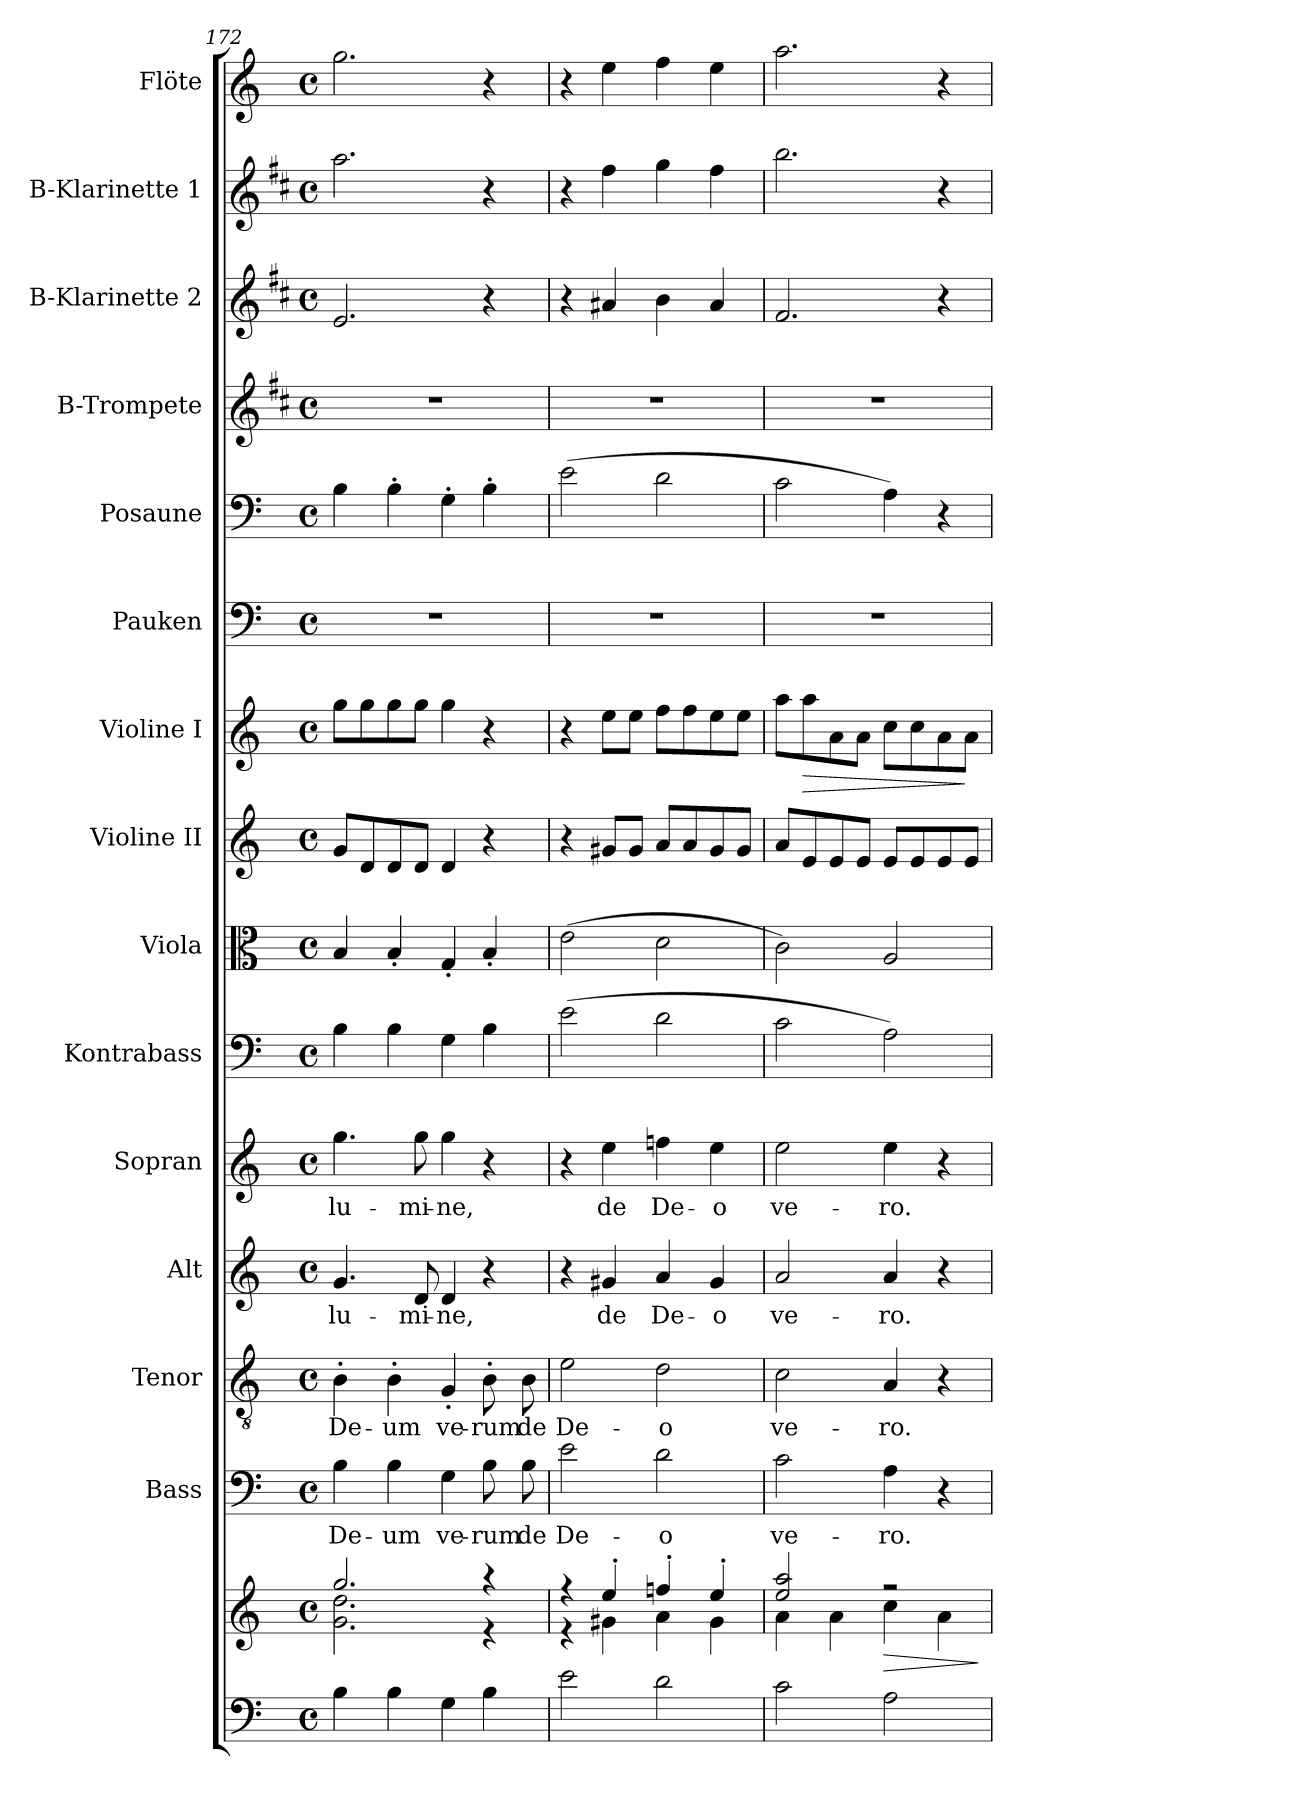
**kern	**kern	**dynam	**kern	**text	**kern	**text	**kern	**text	**kern	**text	**kern	**kern	**kern	**kern	**dynam	**kern	**kern	**kern	**kern	**kern	**kern
*part15	*part15	*part15	*part14	*part14	*part13	*part13	*part12	*part12	*part11	*part11	*part10	*part9	*part8	*part7	*part7	*part6	*part5	*part4	*part3	*part2	*part1
*staff16	*staff15	*staff15/16	*staff14	*staff14	*staff13	*staff13	*staff12	*staff12	*staff11	*staff11	*staff10	*staff9	*staff8	*staff7	*staff7	*staff6	*staff5	*staff4	*staff3	*staff2	*staff1
*	*	*	*I"Bass	*	*I"Tenor	*	*I"Alt	*	*I"Sopran	*	*I"Kontrabass	*I"Viola	*I"Violine II	*I"Violine I	*	*I"Pauken	*I"Posaune	*I"B-Trompete	*I"B-Klarinette 2	*I"B-Klarinette 1	*I"Flöte
*	*	*	*I'B.	*	*I'T.	*	*I'A.	*	*I'S.	*	*I'Kb.	*I'Vla.	*I'Vl. II	*I'Vl. I	*	*I'Pk.	*I'Pos.	*I'B Trp.	*I'B Kl. 2	*I'B Kl. 1	*I'Fl.
*clefF4	*clefG2	*	*clefF4	*	*clefGv2	*	*clefG2	*	*clefG2	*	*clefF4	*clefC3	*clefG2	*clefG2	*	*clefF4	*clefF4	*clefG2	*clefG2	*clefG2	*clefG2
*	*	*	*	*	*	*	*	*	*	*	*ITrd7c12	*	*	*	*	*	*	*ITrd1c2	*ITrd1c2	*ITrd1c2	*
*k[]	*k[]	*	*k[]	*	*k[]	*	*k[]	*	*k[]	*	*k[]	*k[]	*k[]	*k[]	*	*k[]	*k[]	*k[]	*k[]	*k[]	*k[]
*C:	*C:	*	*C:	*	*C:	*	*C:	*	*C:	*	*C:	*C:	*C:	*C:	*	*C:	*C:	*C:	*C:	*C:	*C:
*M4/4	*M4/4	*	*M4/4	*	*M4/4	*	*M4/4	*	*M4/4	*	*M4/4	*M4/4	*M4/4	*M4/4	*	*M4/4	*M4/4	*M4/4	*M4/4	*M4/4	*M4/4
*met(c)	*met(c)	*	*met(c)	*	*met(c)	*	*met(c)	*	*met(c)	*	*met(c)	*met(c)	*met(c)	*met(c)	*	*met(c)	*met(c)	*met(c)	*met(c)	*met(c)	*met(c)
=172	=172	=172	=172	=172	=172	=172	=172	=172	=172	=172	=172	=172	=172	=172	=172	=172	=172	=172	=172	=172	=172
*	*^	*	*	*	*	*	*	*	*	*	*	*	*	*	*	*	*	*	*	*	*
!	!	!	!	!	!LO:LY:b	!	!LO:LY:b	!	!LO:LY:b	!	!LO:LY:b	!	!	!	!	!	!	!	!	!	!	!
4B\	2.gg/	2.g\ 2.dd\	.	4B\	De-	4B'>\	De-	4.g/	lu-	4.gg\	lu-	4BB\	4B/	8g/L	8gg\L	.	1r	4B\	1r	2.d/	2.gg\	2.gg\
.	.	.	.	.	.	.	.	.	.	.	.	.	.	8d/	8gg\	.	.	.	.	.	.	.
!	!	!	!	!	!LO:LY:b	!	!LO:LY:b	!	!	!	!	!	!	!	!	!	!	!	!	!	!	!
4B\	.	.	.	4B\	-um	4B'>\	-um	.	.	.	.	4BB\	4B'</	8d/	8gg\	.	.	4B'>\	.	.	.	.
!	!	!	!	!	!	!	!	!	!LO:LY:b	!	!LO:LY:b	!	!	!	!	!	!	!	!	!	!	!
.	.	.	.	.	.	.	.	8d/	-mi-	8gg\	-mi-	.	.	8d/J	8gg\J	.	.	.	.	.	.	.
!	!	!	!	!	!LO:LY:b	!	!LO:LY:b	!	!LO:LY:b	!	!LO:LY:b	!	!	!	!	!	!	!	!	!	!	!
4G\	.	.	.	4G\	ve-	4G'</	ve-	4d/	-ne,	4gg\	-ne,	4GG\	4G'</	4d/	4gg\	.	.	4G'>\	.	.	.	.
!	!	!	!	!	!LO:LY:b	!	!LO:LY:b	!	!	!	!	!	!	!	!	!	!	!	!	!	!	!
4B\	4r	4r	.	8B\	-rum	8B'>\	-rum	4r	.	4r	.	4BB\	4B'</	4r	4r	.	.	4B'>\	.	4r	4r	4r
!	!	!	!	!	!LO:LY:b	!	!LO:LY:b	!	!	!	!	!	!	!	!	!	!	!	!	!	!	!
.	.	.	.	8B\	de	8B\	de	.	.	.	.	.	.	.	.	.	.	.	.	.	.	.
!!LO:PB:g=z
=173	=173	=173	=173	=173	=173	=173	=173	=173	=173	=173	=173	=173	=173	=173	=173	=173	=173	=173	=173	=173	=173	=173
!	!	!	!	!	!LO:LY:b	!	!LO:LY:b	!	!	!	!	!	!	!	!	!	!	!	!	!	!	!
2e\	4r	4r	.	2e\	De-	2e\	De-	4r	.	4r	.	(>2E\	(>2e\	4r	4r	.	1r	(>2e\	1r	4r	4r	4r
!	!	!	!	!	!	!	!	!	!LO:LY:b	!	!LO:LY:b	!	!	!	!	!	!	!	!	!	!	!
.	4ee'>/	4g#X\	.	.	.	.	.	4g#X/	de	4ee\	de	.	.	8g#X/L	8ee\L	.	.	.	.	4g#X/	4ee\	4ee\
.	.	.	.	.	.	.	.	.	.	.	.	.	.	8g#/J	8ee\J	.	.	.	.	.	.	.
!	!	!	!	!	!LO:LY:b	!	!LO:LY:b	!	!LO:LY:b	!	!LO:LY:b	!	!	!	!	!	!	!	!	!	!	!
2d\	4ffn'>/	4a\	.	2d\	-o	2d\	-o	4a/	De-	4ffn\	De-	2D\	2d\	8a/L	8ff\L	.	.	2d\	.	4a\	4ff\	4ff\
.	.	.	.	.	.	.	.	.	.	.	.	.	.	8a/	8ff\	.	.	.	.	.	.	.
!	!	!	!	!	!	!	!	!	!LO:LY:b	!	!LO:LY:b	!	!	!	!	!	!	!	!	!	!	!
.	4ee'>/	4g#\	.	.	.	.	.	4g#/	-o	4ee\	-o	.	.	8g#/	8ee\	.	.	.	.	4g#/	4ee\	4ee\
.	.	.	.	.	.	.	.	.	.	.	.	.	.	8g#/J	8ee\J	.	.	.	.	.	.	.
=174	=174	=174	=174	=174	=174	=174	=174	=174	=174	=174	=174	=174	=174	=174	=174	=174	=174	=174	=174	=174	=174	=174
!	!	!	!	!	!LO:LY:b	!	!LO:LY:b	!	!LO:LY:b	!	!LO:LY:b	!	!	!	!	!	!	!	!	!	!	!
2c\	2ee/ 2aa/	4a\	.	2c\	ve-	2c\	ve-	2a/	ve-	2ee\	ve-	2C\	2c\)	8a/L	8aa\L	.	1r	2c\	1r	2.e/	2.aa\	2.aa\
!	!	!	!	!	!	!	!	!	!	!	!	!	!	!	!	!LO:HP:b	!	!	!	!	!	!
.	.	.	.	.	.	.	.	.	.	.	.	.	.	8e/	8aa\	>	.	.	.	.	.	.
.	.	4a\	.	.	.	.	.	.	.	.	.	.	.	8e/	8a\	.	.	.	.	.	.	.
.	.	.	.	.	.	.	.	.	.	.	.	.	.	8e/J	8a\J	.	.	.	.	.	.	.
!	!	!	!LO:HP:b	!	!LO:LY:b	!	!LO:LY:b	!	!LO:LY:b	!	!LO:LY:b	!	!	!	!	!	!	!	!	!	!	!
2A\	2rff	4cc\	>	4A\	-ro.	4A/	-ro.	4a/	-ro.	4ee\	-ro.	2AA\)	2A/	8e/L	8cc\L	.	.	4A\)	.	.	.	.
.	.	.	.	.	.	.	.	.	.	.	.	.	.	8e/	8cc\	.	.	.	.	.	.	.
.	.	4a\	.	4r	.	4r	.	4r	.	4r	.	.	.	8e/	8a\	.	.	4r	.	4r	4r	4r
.	.	.	.	.	.	.	.	.	.	.	.	.	.	8e/J	8a\J	]	.	.	.	.	.	.
*	*v	*v	*	*	*	*	*	*	*	*	*	*	*	*	*	*	*	*	*	*	*	*
.	.	]	.	.	.	.	.	.	.	.	.	.	.	.	.	.	.	.	.	.	.
=	=	=	=	=	=	=	=	=	=	=	=	=	=	=	=	=	=	=	=	=	=
*-	*-	*-	*-	*-	*-	*-	*-	*-	*-	*-	*-	*-	*-	*-	*-	*-	*-	*-	*-	*-	*-
